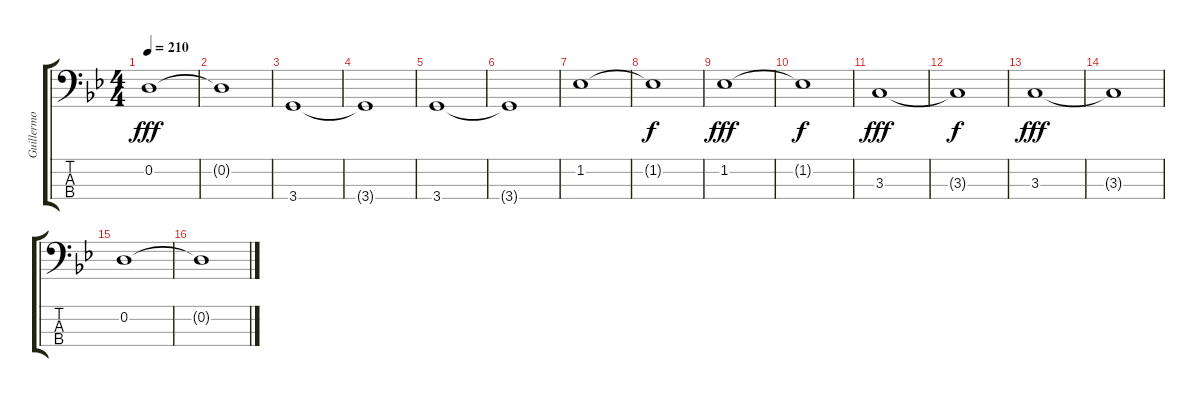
\track ("Guillermo Sanchez" "Guillermo ") {instrument electricbassfinger}
\staff {score tabs}
\tuning (G2 D2 A1 E1) {hide}
\ts (4 4)
\tempo 210
\clef f4
\ks gminor
0.2.1{dy fff} |
0.2{t}.1 |
3.4.1 |
3.4{t}.1 |
3.4.1 |
3.4{t}.1 |
1.2.1 |
1.2{t}.1{dy f} |
1.2.1{dy fff} |
1.2{t}.1{dy f} |
3.3.1{dy fff} |
3.3{t}.1{dy f} |
3.3.1{dy fff} |
3.3{t}.1 |
0.2.1 |
0.2{t}.1
